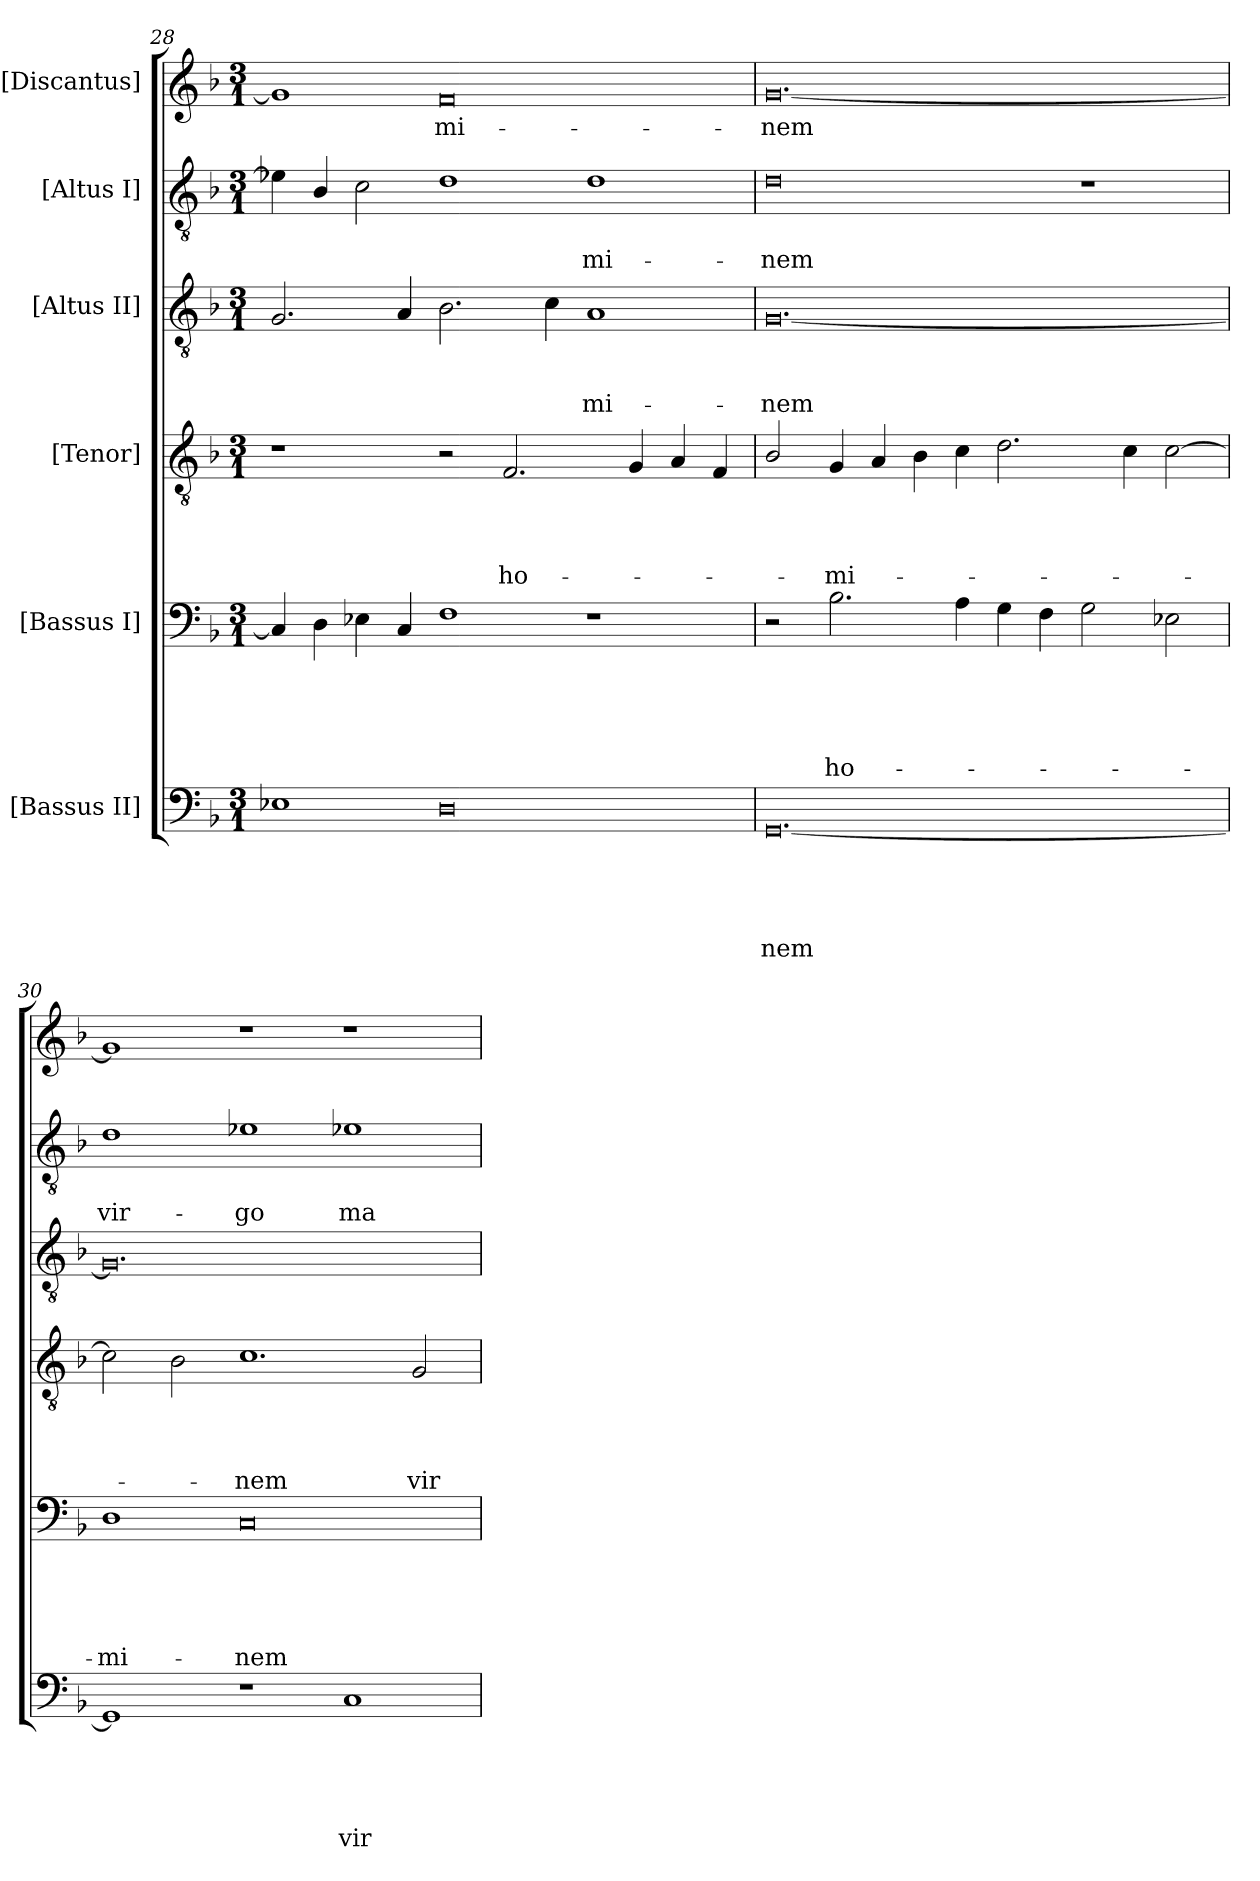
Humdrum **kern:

**kern	**text	**text	**text	**text	**text	**kern	**text	**text	**text	**text	**text	**kern	**text	**text	**text	**text	**kern	**text	**text	**text	**kern	**text	**text	**kern	**text
*part6	*part6	*part6	*part6	*part6	*part6	*part5	*part5	*part5	*part5	*part5	*part5	*part4	*part4	*part4	*part4	*part4	*part3	*part3	*part3	*part3	*part2	*part2	*part2	*part1	*part1
*staff6	*staff6	*staff6	*staff6	*staff6	*staff6	*staff5	*staff5	*staff5	*staff5	*staff5	*staff5	*staff4	*staff4	*staff4	*staff4	*staff4	*staff3	*staff3	*staff3	*staff3	*staff2	*staff2	*staff2	*staff1	*staff1
*I"[Bassus II]	*	*	*	*	*	*I"[Bassus I]	*	*	*	*	*	*I"[Tenor]	*	*	*	*	*I"[Altus II]	*	*	*	*I"[Altus I]	*	*	*I"[Discantus]	*
*clefF4	*	*	*	*	*	*clefF4	*	*	*	*	*	*clefGv2	*	*	*	*	*clefGv2	*	*	*	*clefGv2	*	*	*clefG2	*
*k[b-]	*	*	*	*	*	*k[b-]	*	*	*	*	*	*k[b-]	*	*	*	*	*k[b-]	*	*	*	*k[b-]	*	*	*k[b-]	*
*M3/1	*	*	*	*	*	*M3/1	*	*	*	*	*	*M3/1	*	*	*	*	*M3/1	*	*	*	*M3/1	*	*	*M3/1	*
=28	=28	=28	=28	=28	=28	=28	=28	=28	=28	=28	=28	=28	=28	=28	=28	=28	=28	=28	=28	=28	=28	=28	=28	=28	=28
1E-X\	.	.	.	.	.	4C/]	.	.	.	.	.	1r	.	.	.	.	2.G/	.	.	.	4e-X\]	.	.	1g/]	.
.	.	.	.	.	.	4D\	.	.	.	.	.	.	.	.	.	.	.	.	.	.	4B-/	.	.	.	.
.	.	.	.	.	.	4E-X\	.	.	.	.	.	.	.	.	.	.	.	.	.	.	2c\	.	.	.	.
.	.	.	.	.	.	4C/	.	.	.	.	.	.	.	.	.	.	4A/	.	.	.	.	.	.	.	.
0D\	.	.	.	.	.	1F\	.	.	.	.	.	2r	.	.	.	.	2.B-\	.	.	.	1d/	.	.	0f/	-mi-
.	.	.	.	.	.	.	.	.	.	.	.	2.F/	.	.	.	ho-	.	.	.	.	.	.	.	.	.
.	.	.	.	.	.	.	.	.	.	.	.	.	.	.	.	.	4c\	.	.	.	.	.	.	.	.
.	.	.	.	.	.	1r	.	.	.	.	.	.	.	.	.	.	1A/	.	.	-mi-	1d/	.	-mi-	.	.
.	.	.	.	.	.	.	.	.	.	.	.	4G/	.	.	.	.	.	.	.	.	.	.	.	.	.
.	.	.	.	.	.	.	.	.	.	.	.	4A/	.	.	.	.	.	.	.	.	.	.	.	.	.
.	.	.	.	.	.	.	.	.	.	.	.	4F/	.	.	.	.	.	.	.	.	.	.	.	.	.
=29	=29	=29	=29	=29	=29	=29	=29	=29	=29	=29	=29	=29	=29	=29	=29	=29	=29	=29	=29	=29	=29	=29	=29	=29	=29
[0.GG/	.	.	.	.	-nem	2r	.	.	.	.	.	2B-/	.	.	.	.	[0.G/	.	.	-nem	0d\	.	-nem	[0.g/	-nem
.	.	.	.	.	.	2.B-\	.	.	.	.	ho-	4G/	.	.	.	-mi-	.	.	.	.	.	.	.	.	.
.	.	.	.	.	.	.	.	.	.	.	.	4A/	.	.	.	.	.	.	.	.	.	.	.	.	.
.	.	.	.	.	.	.	.	.	.	.	.	4B-\	.	.	.	.	.	.	.	.	.	.	.	.	.
.	.	.	.	.	.	4A\	.	.	.	.	.	4c\	.	.	.	.	.	.	.	.	.	.	.	.	.
.	.	.	.	.	.	4G\	.	.	.	.	.	2.d\	.	.	.	.	.	.	.	.	.	.	.	.	.
.	.	.	.	.	.	4F\	.	.	.	.	.	.	.	.	.	.	.	.	.	.	.	.	.	.	.
.	.	.	.	.	.	2G\	.	.	.	.	.	.	.	.	.	.	.	.	.	.	1r	.	.	.	.
.	.	.	.	.	.	.	.	.	.	.	.	4c\	.	.	.	.	.	.	.	.	.	.	.	.	.
.	.	.	.	.	.	2E-X\	.	.	.	.	.	[2c\	.	.	.	.	.	.	.	.	.	.	.	.	.
=30	=30	=30	=30	=30	=30	=30	=30	=30	=30	=30	=30	=30	=30	=30	=30	=30	=30	=30	=30	=30	=30	=30	=30	=30	=30
1GG/]	.	.	.	.	.	1D\	.	.	.	.	-mi-	2c\]	.	.	.	.	0.G/]	.	.	.	1d\	.	vir-	1g/]	.
.	.	.	.	.	.	.	.	.	.	.	.	2B-\	.	.	.	.	.	.	.	.	.	.	.	.	.
1r	.	.	.	.	.	0C/	.	.	.	.	-nem	1.c\	.	.	.	-nem	.	.	.	.	1e-X\	.	-go	1r	.
1C/	.	.	.	.	vir-	.	.	.	.	.	.	.	.	.	.	.	.	.	.	.	1e-X\	.	ma-	1r	.
.	.	.	.	.	.	.	.	.	.	.	.	2G/	.	.	.	vir-	.	.	.	.	.	.	.	.	.
=	=	=	=	=	=	=	=	=	=	=	=	=	=	=	=	=	=	=	=	=	=	=	=	=	=
*-	*-	*-	*-	*-	*-	*-	*-	*-	*-	*-	*-	*-	*-	*-	*-	*-	*-	*-	*-	*-	*-	*-	*-	*-	*-
